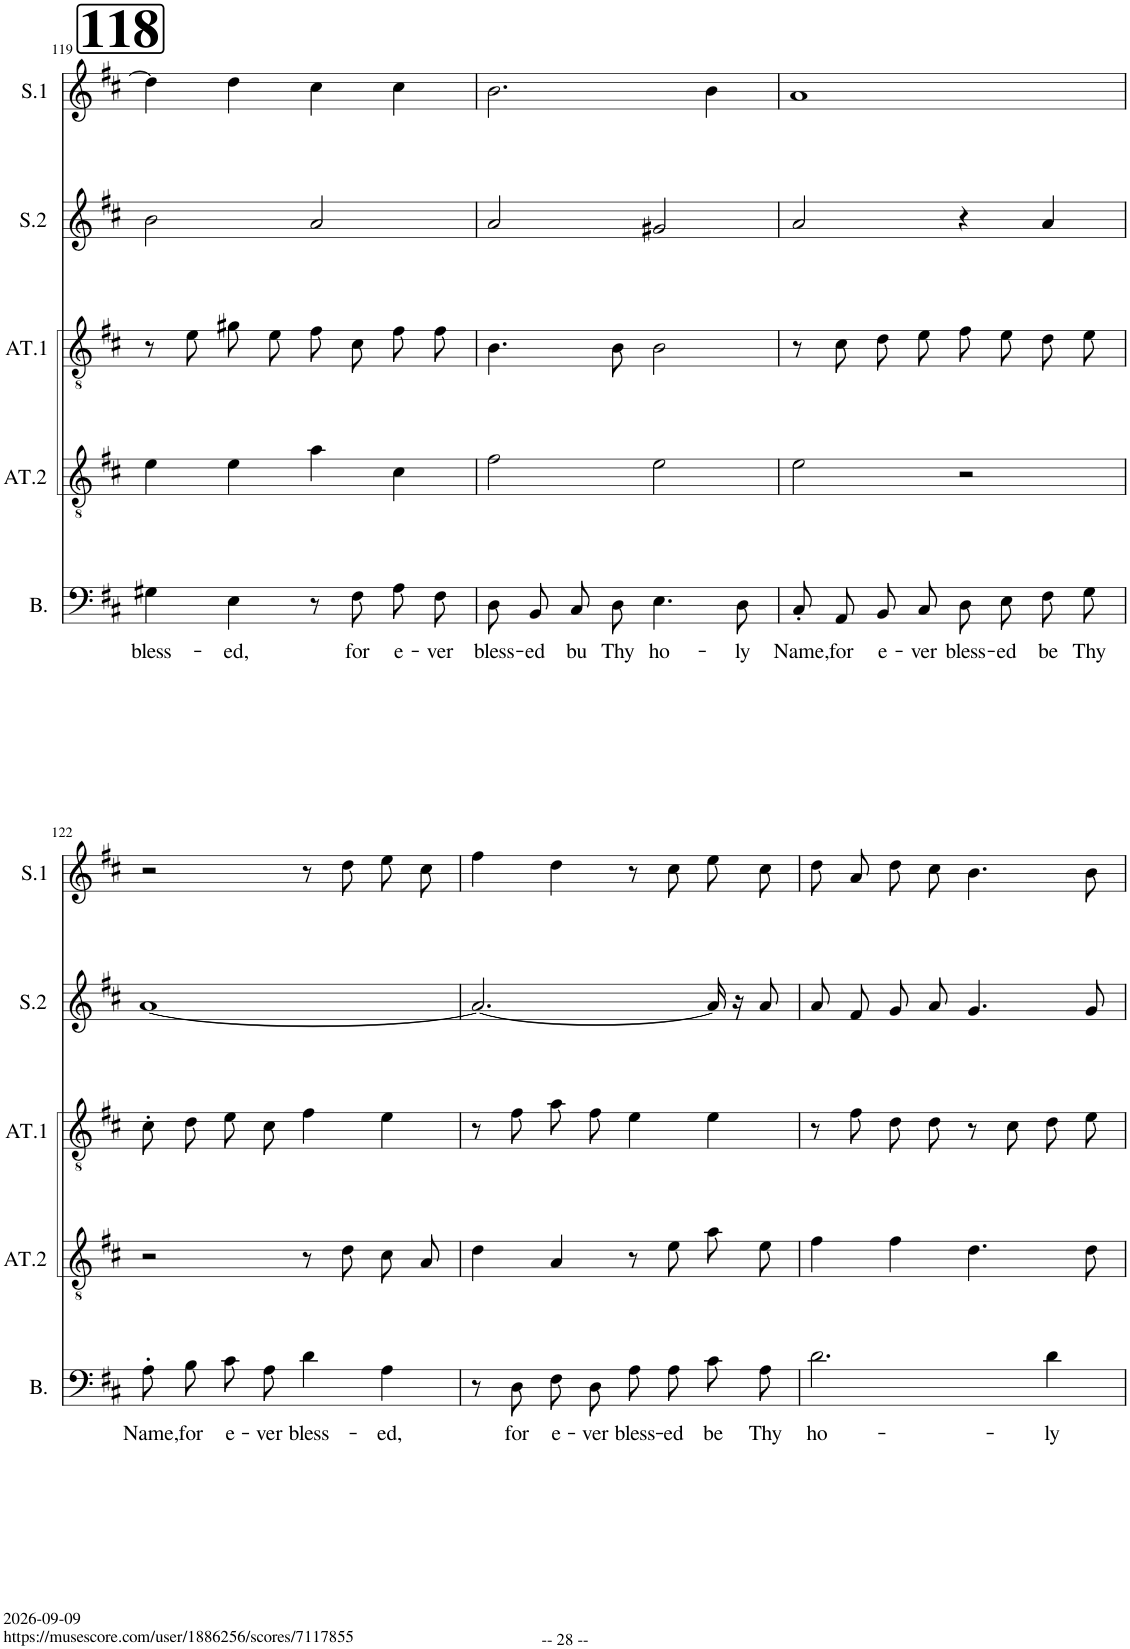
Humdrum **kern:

**kern	**text	**kern	**kern	**kern	**kern
*part5	*part5	*part4	*part3	*part2	*part1
*staff5	*staff5	*staff4	*staff3	*staff2	*staff1
*I"Bass	*	*I"Alto/Tenore 2	*I"Alto/Tenore 1	*I"Soprano 2	*I"Soprano 1
*I'B.	*	*I'AT.2	*I'AT.1	*I'S.2	*I'S.1
!!LO:PB:g=z
*clefF4	*	*clefGv2	*clefGv2	*clefG2	*clefG2
*	*	*	*Trd1c2	*	*
*k[f#c#]	*	*k[f#c#]	*k[f#c#]	*k[f#c#]	*k[f#c#]
*M4/4	*	*M4/4	*M4/4	*M4/4	*M4/4
*met(c)	*	*met(c)	*met(c)	*met(c)	*met(c)
!!LO:REH:place=s1:a:B:cj:fs=30:t=118
=119	=119	=119	=119	=119	=119
!	!LO:LY:b	!	!	!	!
4G#X\	bless-	4e\	8r	2b\	4dd\]
.	.	.	8e\	.	.
!	!LO:LY:b	!	!	!	!
4E\	-ed,	4e\	8g#X\L	.	4dd\
.	.	.	8e\J	.	.
8r	.	4a\	8f#\L	2a/	4cc#\
!	!LO:LY:b	!	!	!	!
8F#\	for	.	8c#\J	.	.
!	!LO:LY:b	!	!	!	!
8A\L	e-	4c#\	8f#\L	.	4cc#\
!	!LO:LY:b	!	!	!	!
8F#\J	-ver	.	8f#\J	.	.
=120	=120	=120	=120	=120	=120
!	!LO:LY:b	!	!	!	!
8D/L	bless-	2f#\	4.B\	2a/	2.b\
!	!LO:LY:b	!	!	!	!
8BB/J	-ed	.	.	.	.
!	!LO:LY:b	!	!	!	!
8C#/L	bu	.	.	.	.
!	!LO:LY:b	!	!	!	!
8D/J	Thy	.	8B\	.	.
!	!LO:LY:b	!	!	!	!
4.E\	ho-	2e\	2B\	2g#X/	.
.	.	.	.	.	4b\
!	!LO:LY:b	!	!	!	!
8D\	-ly	.	.	.	.
=121	=121	=121	=121	=121	=121
!	!LO:LY:b	!	!	!	!
8C#'/L	Name,	2e\	8r	2a/	1a
!	!LO:LY:b	!	!	!	!
8AA/J	for	.	8c#\	.	.
!	!LO:LY:b	!	!	!	!
8BB/L	e-	.	8d\L	.	.
!	!LO:LY:b	!	!	!	!
8C#/J	-ver	.	8e\J	.	.
!	!LO:LY:b	!	!	!	!
8D\L	bless-	2r	8f#\L	4r	.
!	!LO:LY:b	!	!	!	!
8E\J	-ed	.	8e\J	.	.
!	!LO:LY:b	!	!	!	!
8F#\L	be	.	8d\L	4a/	.
!	!LO:LY:b	!	!	!	!
8G\J	Thy	.	8e\J	.	.
!!LO:LB:g=z
=122	=122	=122	=122	=122	=122
!	!LO:LY:b	!	!	!	!
8A'\L	Name,	2r	8c#'\L	[1a	2r
!	!LO:LY:b	!	!	!	!
8B\J	for	.	8d\J	.	.
!	!LO:LY:b	!	!	!	!
8c#\L	e-	.	8e\L	.	.
!	!LO:LY:b	!	!	!	!
8A\J	-ver	.	8c#\J	.	.
!	!LO:LY:b	!	!	!	!
4d\	bless-	8r	4f#\	.	8r
.	.	8d\	.	.	8dd\
!	!LO:LY:b	!	!	!	!
4A\	-ed,	8c#\L	4e\	.	8ee\L
.	.	8A\J	.	.	8cc#\J
=123	=123	=123	=123	=123	=123
8r	.	4d\	8r	2.a/_	4ff#\
!	!LO:LY:b	!	!	!	!
8D\	for	.	8f#\	.	.
!	!LO:LY:b	!	!	!	!
8F#\L	e-	4A/	8a\L	.	4dd\
!	!LO:LY:b	!	!	!	!
8D\J	-ver	.	8f#\J	.	.
!	!LO:LY:b	!	!	!	!
8A\L	bless-	8r	4e\	.	8r
!	!LO:LY:b	!	!	!	!
8A\J	-ed	8e\	.	.	8cc#\
!	!LO:LY:b	!	!	!	!
8c#\L	be	8a\L	4e\	16a/]	8ee\L
.	.	.	.	16r	.
!	!LO:LY:b	!	!	!	!
8A\J	Thy	8e\J	.	8a/	8cc#\J
=124	=124	=124	=124	=124	=124
!	!LO:LY:b	!	!	!	!
2.d\	ho-	4f#\	8r	8a/L	8dd\L
.	.	.	8f#\	8f#/J	8a\J
.	.	4f#\	8d\L	8g/L	8dd\L
.	.	.	8d\J	8a/J	8cc#\J
.	.	4.d\	8r	4.g/	4.b\
.	.	.	8c#\	.	.
!	!LO:LY:b	!	!	!	!
4d\	-ly	.	8d\L	.	.
.	.	8d\	8e\J	8g/	8b\
=	=	=	=	=	=
*-	*-	*-	*-	*-	*-
